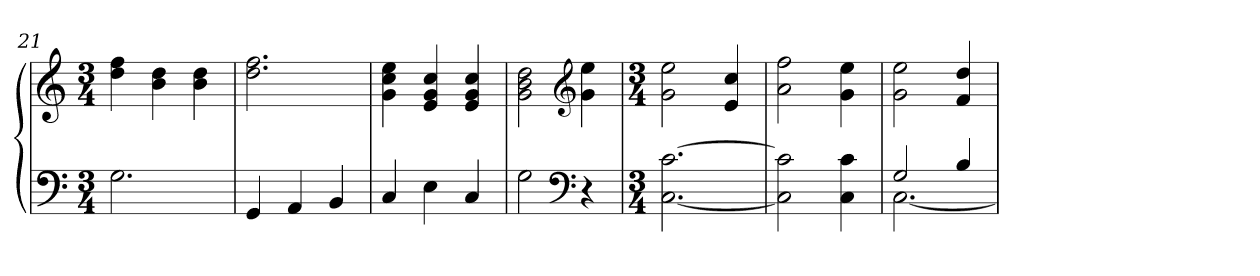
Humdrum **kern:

**kern	**kern
*part1	*part1
*staff2	*staff1
*clefF4	*clefG2
*k[]	*k[]
*C:	*C:
*M3/4	*M3/4
=21	=21
2.G	4dd 4ff
.	4b 4dd
.	4b 4dd
=22	=22
4GG	2.dd 2.ff
4AA	.
4BB	.
=23	=23
4C	4g 4cc 4ee
4E	4e 4g 4cc
4C	4e 4g 4cc
=24	=24
2G	2g 2b 2dd
*clefF4	*clefG2
*k[]	*k[]
*C:	*C:
4r	4g 4ee
=25	=25
*M3/4	*M3/4
[2.C [2.c	2g 2ee
.	4e 4cc
=26	=26
2C] 2c]	2a 2ff
4C 4c	4g 4ee
=27	=27
*^	*
2G	[2.C	2g 2ee
4B	.	4f 4dd
*v	*v	*
=	=
*-	*-
